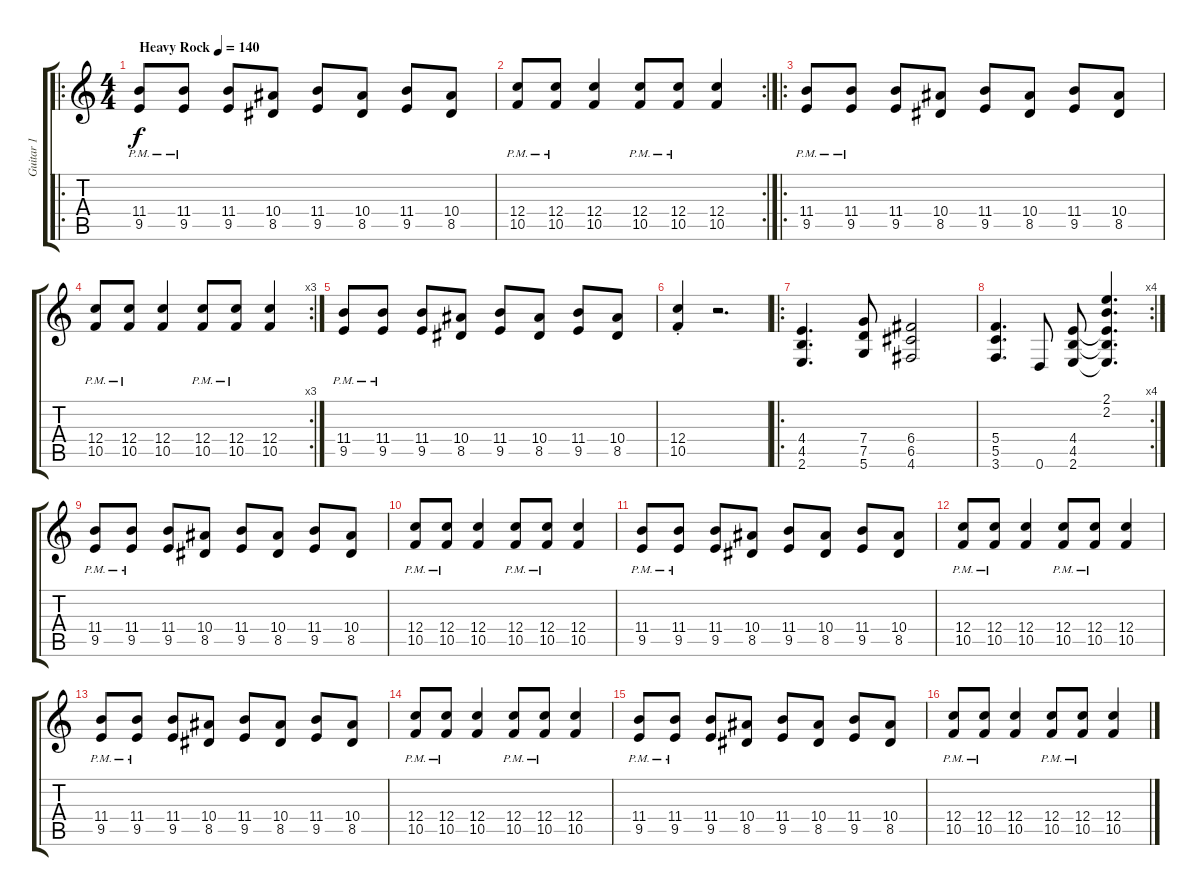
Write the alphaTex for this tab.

\track ("Guitar 1" "Guitar 1") {instrument distortionguitar}
\staff {score tabs}
\tuning (D4 A3 F3 C3 G2 D2) {hide}
\ro
\ts (4 4)
\tempo (140 "Heavy Rock")
\clef g2
\ks c
(11.4{pm} 9.5{pm}).8{dy f instrument distortionguitar} (11.4{pm} 9.5{pm}).8 (11.4 9.5).8 (10.4 8.5).8 (11.4 9.5).8 (10.4 8.5).8 (11.4 9.5).8 (10.4 8.5).8 |
\rc 2
(12.4{pm} 10.5{pm}).8 (12.4{pm} 10.5{pm}).8 (12.4 10.5).4 (12.4{pm} 10.5{pm}).8 (12.4{pm} 10.5{pm}).8 (12.4 10.5).4 |
\ro
(11.4{pm} 9.5{pm}).8 (11.4{pm} 9.5{pm}).8 (11.4 9.5).8 (10.4 8.5).8 (11.4 9.5).8 (10.4 8.5).8 (11.4 9.5).8 (10.4 8.5).8 |
\rc 3
(12.4{pm} 10.5{pm}).8 (12.4{pm} 10.5{pm}).8 (12.4 10.5).4 (12.4{pm} 10.5{pm}).8 (12.4{pm} 10.5{pm}).8 (12.4 10.5).4 |
(11.4{pm} 9.5{pm}).8 (11.4{pm} 9.5{pm}).8 (11.4 9.5).8 (10.4 8.5).8 (11.4 9.5).8 (10.4 8.5).8 (11.4 9.5).8 (10.4 8.5).8 |
(12.4{st} 10.5{st}).4 r.2{d} |
\ro
(4.4 4.5 2.6).4{d} (7.4 7.5 5.6).8 (6.4 6.5 4.6).2 |
\rc 4
(5.4 5.5 3.6).4{d} 0.6.8 (4.4 4.5 2.6).8 (2.1 2.2 4.4{t} 4.5{t} 2.6{t}).4{d} |
(11.4{pm} 9.5{pm}).8 (11.4{pm} 9.5{pm}).8 (11.4 9.5).8 (10.4 8.5).8 (11.4 9.5).8 (10.4 8.5).8 (11.4 9.5).8 (10.4 8.5).8 |
(12.4{pm} 10.5{pm}).8 (12.4{pm} 10.5{pm}).8 (12.4 10.5).4 (12.4{pm} 10.5{pm}).8 (12.4{pm} 10.5{pm}).8 (12.4 10.5).4 |
(11.4{pm} 9.5{pm}).8 (11.4{pm} 9.5{pm}).8 (11.4 9.5).8 (10.4 8.5).8 (11.4 9.5).8 (10.4 8.5).8 (11.4 9.5).8 (10.4 8.5).8 |
(12.4{pm} 10.5{pm}).8 (12.4{pm} 10.5{pm}).8 (12.4 10.5).4 (12.4{pm} 10.5{pm}).8 (12.4{pm} 10.5{pm}).8 (12.4 10.5).4 |
(11.4{pm} 9.5{pm}).8 (11.4{pm} 9.5{pm}).8 (11.4 9.5).8 (10.4 8.5).8 (11.4 9.5).8 (10.4 8.5).8 (11.4 9.5).8 (10.4 8.5).8 |
(12.4{pm} 10.5{pm}).8 (12.4{pm} 10.5{pm}).8 (12.4 10.5).4 (12.4{pm} 10.5{pm}).8 (12.4{pm} 10.5{pm}).8 (12.4 10.5).4 |
(11.4{pm} 9.5{pm}).8 (11.4{pm} 9.5{pm}).8 (11.4 9.5).8 (10.4 8.5).8 (11.4 9.5).8 (10.4 8.5).8 (11.4 9.5).8 (10.4 8.5).8 |
(12.4{pm} 10.5{pm}).8 (12.4{pm} 10.5{pm}).8 (12.4 10.5).4 (12.4{pm} 10.5{pm}).8 (12.4{pm} 10.5{pm}).8 (12.4 10.5).4
